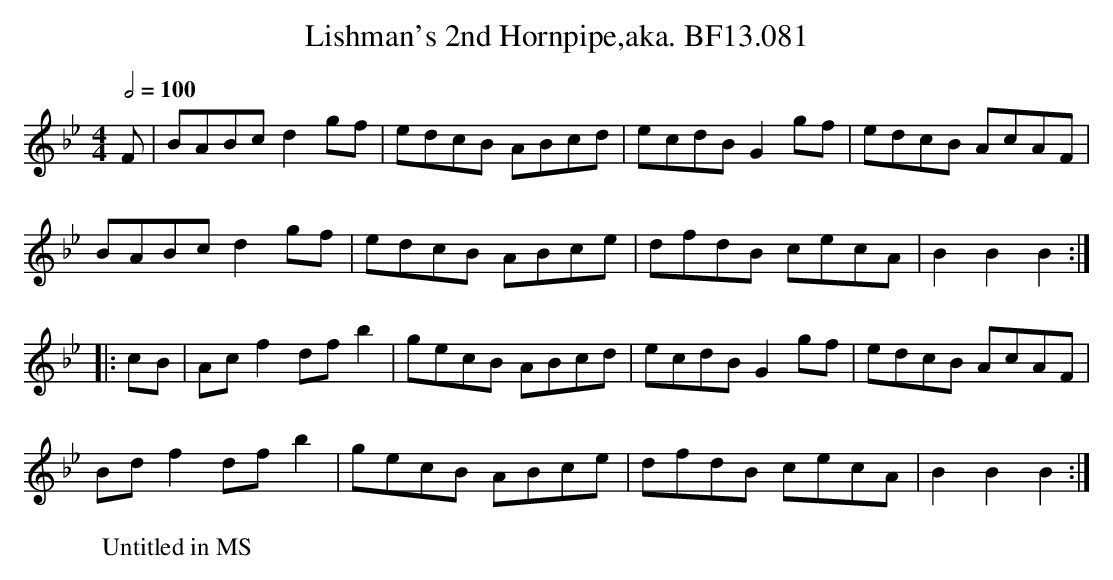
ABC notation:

X:1
T:Lishman's 2nd Hornpipe,aka. BF13.081
M:4/4
L:1/8
Q:1/2=100
K:Bb
F|BABcd2gf|edcB ABcd|ecdBG2gf|edcB AcAF|
BABcd2gf|edcB ABce|dfdB cecA|B2B2B2:|
|:c-B|Acf2dfb2|gecB ABcd|ecdBG2gf|edcB AcAF|
Bdf2dfb2|gecB ABce|dfdB cecA|B2B2B2:|
W:Untitled in MS
